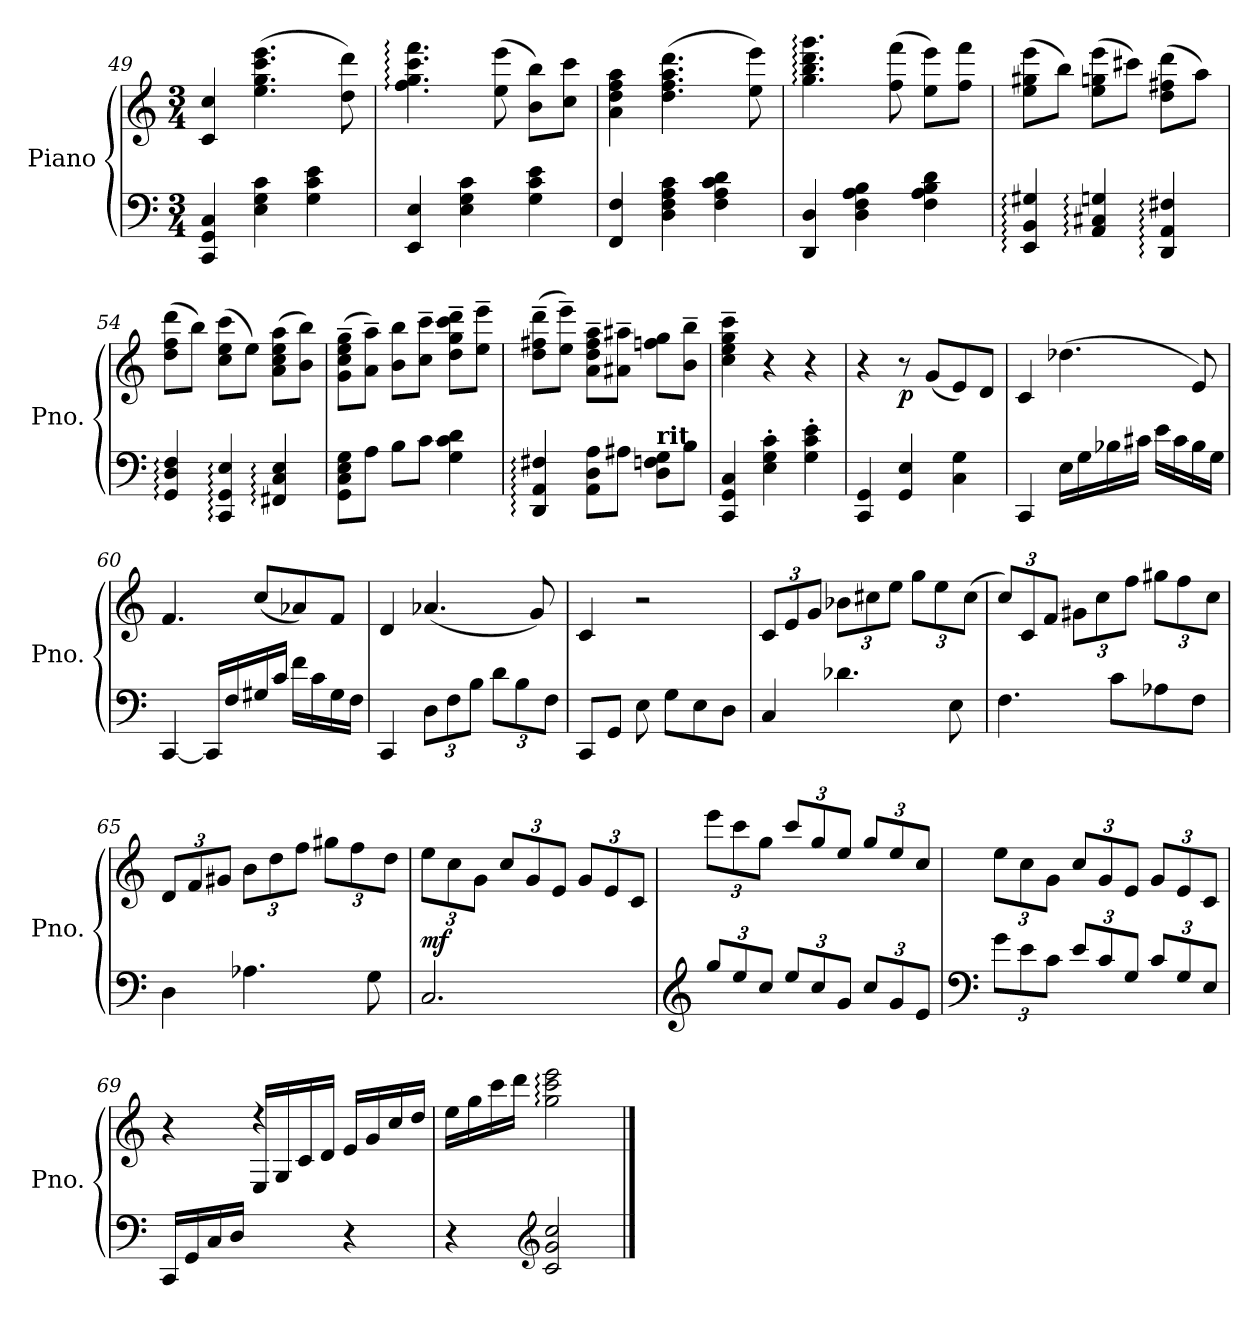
**kern	**kern	**dynam
*part1	*part1	*part1
*staff2	*staff1	*staff1/2
*I"Piano	*	*
*I'Pno.	*	*
*clefF4	*clefG2	*
*k[]	*k[]	*
*M3/4	*M3/4	*
=49	=49	=49
4CC/ 4GG/ 4C/	4c/ 4cc/	.
4E\ 4G\ 4c\	(>4.ee\ 4.gg\ 4.ccc\ 4.eee\	.
4G\ 4c\ 4e\	.	.
.	8dd\ 8ddd\)	.
=50	=50	=50
4EE/ 4E/	4.ff\: 4.gg\: 4.ccc\: 4.fff\:	.
4E\ 4G\ 4c\	.	.
.	(>8ee\ 8eee\	.
4G\ 4c\ 4e\	8b\ 8bb\L)	.
.	8cc\ 8ccc\J	.
=51	=51	=51
4FF/ 4F/	4a\ 4dd\ 4ff\ 4aa\	.
4D\ 4F\ 4A\ 4c\	(>4.dd\ 4.ff\ 4.aa\ 4.ddd\	.
4F\ 4A\ 4c\ 4d\	.	.
.	8ee\ 8eee\)	.
=52	=52	=52
4DD/ 4D/	4.gg\: 4.bb\: 4.ddd\: 4.ggg\:	.
4D\ 4F\ 4A\ 4B\	.	.
.	(>8ff\ 8fff\	.
4F\ 4A\ 4B\ 4d\	8ee\ 8eee\L)	.
.	8ff\ 8fff\J	.
=53	=53	=53
4EE/: 4BB/: 4G#X/:	(>8ee\ 8gg#X\ 8eee\L	.
.	8bb\J)	.
4AA/: 4C#X/: 4Gn/:	(>8ee\ 8ggn\ 8eee\L	.
.	8ccc#X\J)	.
4DD/: 4AA/: 4F#X/:	(>8dd\ 8ff#X\ 8ddd\L	.
.	8aa\J)	.
=54	=54	=54
4GG/: 4D/: 4F/:	(>8dd\ 8ff\ 8ddd\L	.
.	8bb\J)	.
4CC/: 4GG/: 4E/:	(>8cc\ 8ee\ 8ccc\L	.
.	8ee\J)	.
4FF#X/: 4C/: 4E/:	(>8a\ 8cc\ 8ee\ 8aa\L	.
.	8b\ 8bb\J)	.
=55	=55	=55
8GG\ 8C\ 8E\ 8G\L	(>8g\~ 8cc\~ 8ee\~ 8gg\~L	.
8A\J	8a\~ 8aa\~J)	.
8B\L	8b\ 8bb\L	.
8c\J	8cc\~ 8ccc\~J	.
4G\ 4c\ 4d\	8dd\~ 8gg\~ 8ccc\~ 8ddd\~L	.
.	8ee\~ 8eee\~J	.
=56	=56	=56
4DD/: 4AA/: 4F#X/:	(>8dd\~ 8ff#X\~ 8ddd\~L	.
.	8ee\~ 8eee\~J)	.
8AA\ 8D\ 8A\L	8a\~ 8dd\~ 8ff#\~ 8aa\~L	.
8A#X\J	8a#X\~ 8aa#X\~J	.
!LO:TX:a:B:t=rit	!	!
8D\ 8Fn\ 8G\L	8ffn\ 8gg\L	.
8B\J	8b\~ 8bb\~J	.
=57	=57	=57
4CC/ 4GG/ 4C/	4cc\~ 4ee\~ 4gg\~ 4ccc\~	.
4E\' 4G\' 4c\'	4r	.
4G\' 4c\' 4e\'	4r	.
=58	=58	=58
4CC/ 4GG/	4r	.
!	!	!LO:DY:b
4GG/ 4E/	8r	p
.	(<8g/L	.
4C\ 4G\	8e/)	.
.	8d/J	.
=59	=59	=59
4CC/	4c/	.
16E\LL	(>4.dd-X\	.
16G\	.	.
16B-X\	.	.
16c#X\JJ	.	.
16e\LL	.	.
16c#\	.	.
16B-\	8e/)	.
16G\JJ	.	.
=60	=60	=60
[4CC/	4.f/	.
16CC/LL]	.	.
16F/	.	.
16G#X/	(>8cc/L	.
16c/JJ	.	.
16f\LL	8a-X/)	.
16c\	.	.
16G#\	8f/J	.
16F\JJ	.	.
=61	=61	=61
4CC/	4d/	.
*Xbrackettup	*	*
12D\L	(>4.a-X/	.
12F\	.	.
12B\J	.	.
12d\L	.	.
12B\	.	.
.	8g/)	.
12F\J	.	.
=62	=62	=62
8CC/L	4c/	.
8GG/J	.	.
8E\	2r	.
8G\L	.	.
8E\	.	.
8D\J	.	.
=63	=63	=63
*	*Xbrackettup	*
4C/	12c/L	.
.	12e/	.
.	12g/J	.
4.d-X\	12b-X\L	.
.	12cc#X\	.
.	12ee\J	.
.	12gg\L	.
.	12ee\	.
8E\	.	.
.	(>12cc#\J	.
=64	=64	=64
4.F\	12cc/L)	.
.	12c/	.
.	12f/J	.
.	12g#X\L	.
.	12cc\	.
8c\L	.	.
.	12ff\J	.
8A-X\	12gg#X\L	.
.	12ff\	.
8F\J	.	.
.	12cc\J	.
=65	=65	=65
4D\	12d/L	.
.	12f/	.
.	12g#X/J	.
4.A-X\	12b\L	.
.	12dd\	.
.	12ff\J	.
.	12gg#X\L	.
.	12ff\	.
8G\	.	.
.	12dd\J	.
=66	=66	=66
!	!	!LO:DY:b
2.C/	12ee\L	mf
.	12cc\	.
.	12g\J	.
.	12cc/L	.
.	12g/	.
.	12e/J	.
.	12g/L	.
.	12e/	.
.	12c/J	.
=67	=67	=67
*clefG2	*	*
12gg/L	12eee\L	.
12ee/	12ccc\	.
12cc/J	12gg\J	.
12ee/L	12ccc/L	.
12cc/	12gg/	.
12g/J	12ee/J	.
12cc/L	12gg/L	.
12g/	12ee/	.
12e/J	12cc/J	.
=68	=68	=68
*clefF4	*	*
12g\L	12ee\L	.
12e\	12cc\	.
12c\J	12g\J	.
12e/L	12cc/L	.
12c/	12g/	.
12G/J	12e/J	.
12c/L	12g/L	.
12G/	12e/	.
12E/J	12c/J	.
=69	=69	=69
*	*^	*
16CC/LL	4r	4ryy	.
16GG/	.	.	.
16C/	.	.	.
16D/JJ	.	.	.
4ryy	4r	16E/LL	.
.	.	16G/	.
.	.	16c/	.
.	.	16d/JJ	.
4r	16e/LL	4ryy	.
.	16g/	.	.
.	16cc/	.	.
.	16dd/JJ	.	.
*	*v	*v	*
=70	=70	=70
4r	16ee\LL	.
.	16gg\	.
.	16ccc\	.
.	16ddd\JJ	.
*clefG2	*	*
2c/ 2g/ 2cc/	2gg\: 2ccc\: 2eee\:	.
==	==	==
*-	*-	*-
